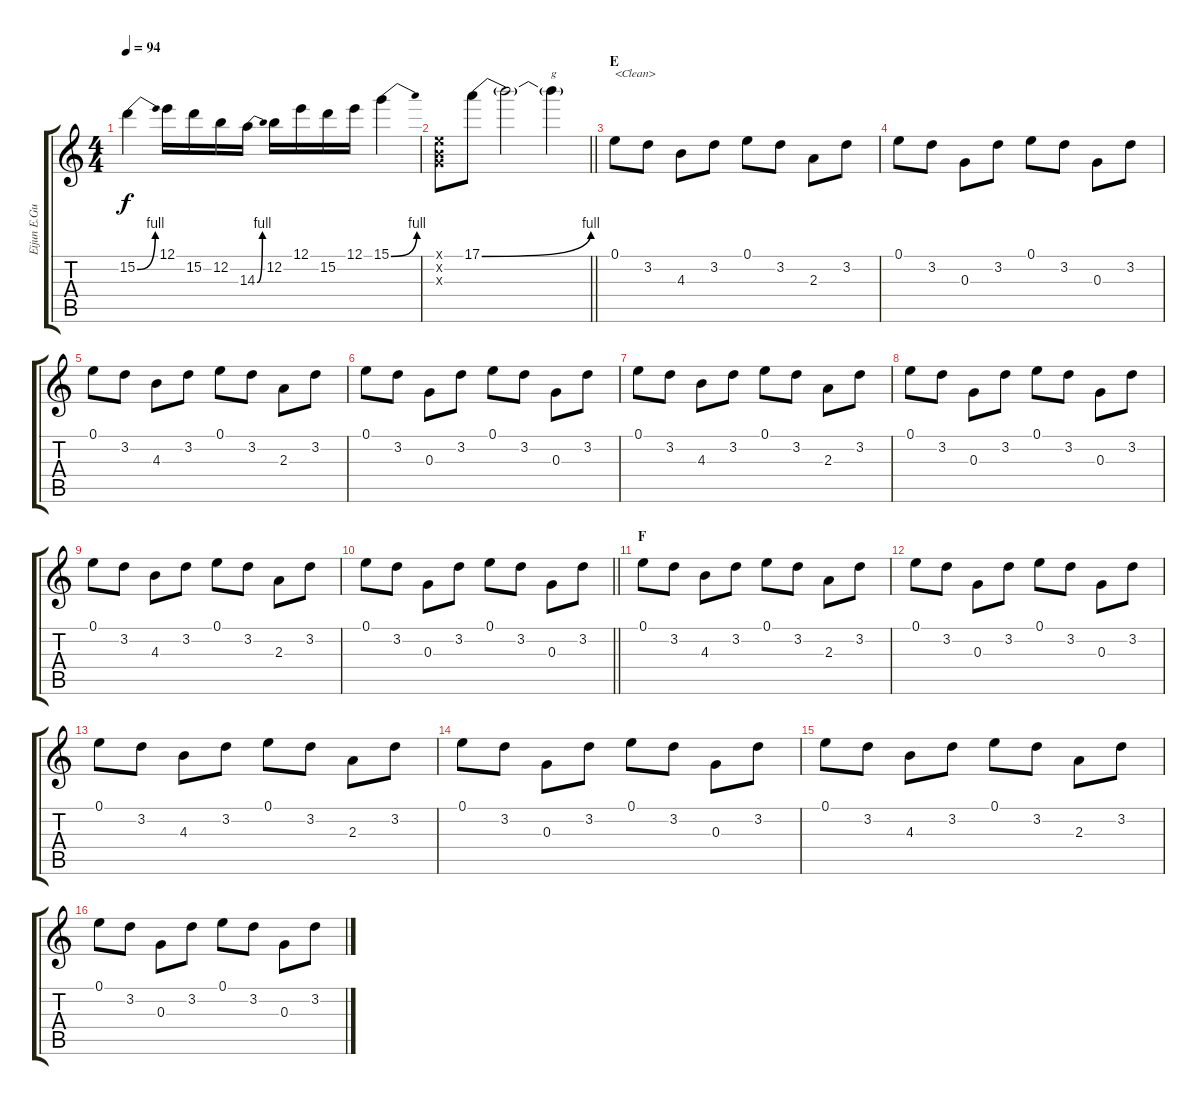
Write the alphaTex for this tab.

\track ("Eijun E.Guitar I" "Eijun E.Gu") {instrument electricguitarclean}
\staff {score tabs}
\tuning (E4 B3 G3 D3 A2 E2) {hide}
\ts (4 4)
\tempo 94
\clef g2
\ks c
15.2{be (bend 0 0 60 4)}.4{dy f} 12.1.16 15.2.16 12.2.16 14.3{be (bend 0 0 60 4)}.16 12.2.16 12.1.16 15.2.16 12.1.16 15.1{be (bend 0 0 60 4)}.4 |
\barLineRight lightlight
(0.1{x} 0.2{x} 0.3{x}).8 17.1{be (bend 0 0 60 4)}.8 17.1{t}.2 17.1{t}.4{txt "g"} |
\section ("" "E")
0.1.8{txt "<Clean>" volume 9 instrument electricguitarclean} 3.2.8 4.3.8 3.2.8 0.1.8 3.2.8 2.3.8 3.2.8 |
0.1.8 3.2.8 0.3.8 3.2.8 0.1.8 3.2.8 0.3.8 3.2.8 |
0.1.8 3.2.8 4.3.8 3.2.8 0.1.8 3.2.8 2.3.8 3.2.8 |
0.1.8 3.2.8 0.3.8 3.2.8 0.1.8 3.2.8 0.3.8 3.2.8 |
0.1.8 3.2.8 4.3.8 3.2.8 0.1.8 3.2.8 2.3.8 3.2.8 |
0.1.8 3.2.8 0.3.8 3.2.8 0.1.8 3.2.8 0.3.8 3.2.8 |
0.1.8 3.2.8 4.3.8 3.2.8 0.1.8 3.2.8 2.3.8 3.2.8 |
\barLineRight lightlight
0.1.8 3.2.8 0.3.8 3.2.8 0.1.8 3.2.8 0.3.8 3.2.8 |
\section ("" "F")
0.1.8 3.2.8 4.3.8 3.2.8 0.1.8 3.2.8 2.3.8 3.2.8 |
0.1.8 3.2.8 0.3.8 3.2.8 0.1.8 3.2.8 0.3.8 3.2.8 |
0.1.8 3.2.8 4.3.8 3.2.8 0.1.8 3.2.8 2.3.8 3.2.8 |
0.1.8 3.2.8 0.3.8 3.2.8 0.1.8 3.2.8 0.3.8 3.2.8 |
0.1.8 3.2.8 4.3.8 3.2.8 0.1.8 3.2.8 2.3.8 3.2.8 |
0.1.8 3.2.8 0.3.8 3.2.8 0.1.8 3.2.8 0.3.8 3.2.8
